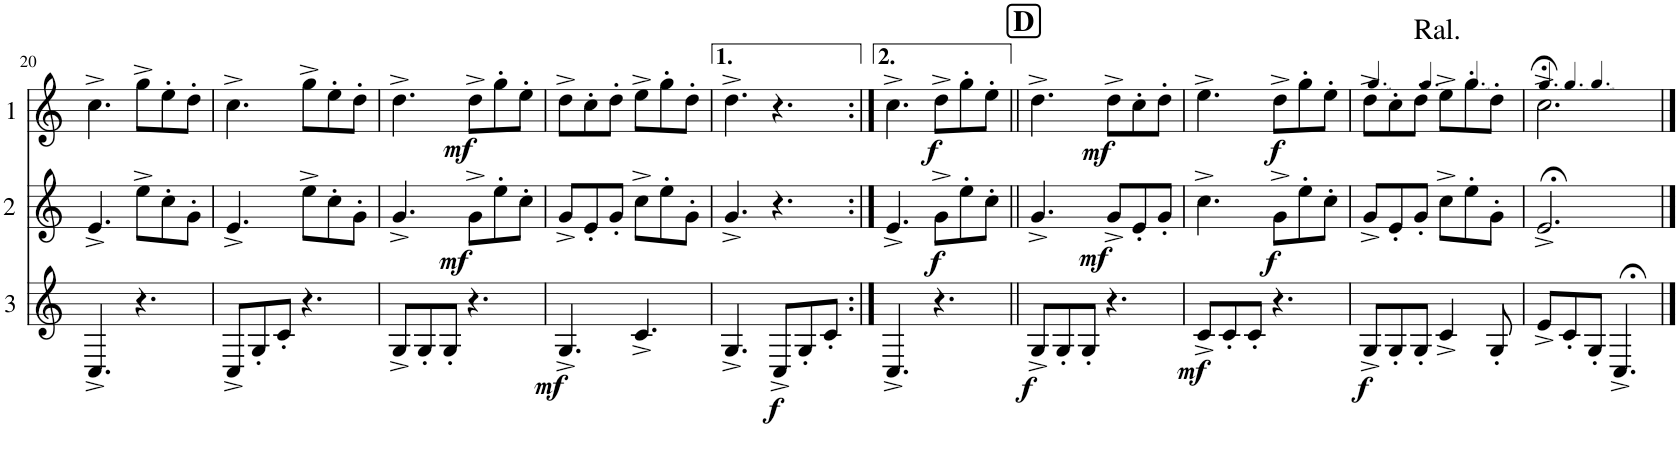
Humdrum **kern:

**kern	**dynam	**kern	**dynam	**kern	**dynam
*part3	*part3	*part2	*part2	*part1	*part1
*staff3	*staff3	*staff2	*staff2	*staff1	*staff1
*I"Cor 3	*	*I"Cor 2	*	*I"Cor 1	*
!!LO:PB:g=z
*clefG2	*	*clefG2	*	*clefG2	*
*Trd4c7	*	*Trd4c7	*	*Trd4c7	*
*k[]	*	*k[]	*	*k[]	*
*M6/8	*	*M6/8	*	*M6/8	*
=20	=20	=20	=20	=20	=20
4.C^/	.	4.e^/	.	4.cc^\	.
4.r	.	8ee^\L	.	8gg^\L	.
.	.	8cc'\	.	8ee'\	.
.	.	8g'\J	.	8dd'\J	.
=21	=21	=21	=21	=21	=21
8C^/L	.	4.e^/	.	4.cc^\	.
8G'/	.	.	.	.	.
8c'/J	.	.	.	.	.
4.r	.	8ee^\L	.	8gg^\L	.
.	.	8cc'\	.	8ee'\	.
.	.	8g'\J	.	8dd'\J	.
=22	=22	=22	=22	=22	=22
8G^/L	.	4.g^/	.	4.dd^\	.
8G'/	.	.	.	.	.
8G'/J	.	.	.	.	.
!	!LO:DY:b	!	!LO:DY:b	!	!LO:DY:b
4.r	mf	8g^\L	mf	8dd^\L	mf
.	.	8ee'\	.	8gg'\	.
.	.	8cc'\J	.	8ee'\J	.
=23	=23	=23	=23	=23	=23
4.G^/	.	8g^/L	.	8dd^\L	.
.	.	8e'/	.	8cc'\	.
.	.	8g'/J	.	8dd'\J	.
4.c^/	.	8cc^\L	.	8ee^\L	.
.	.	8ee'\	.	8gg'\	.
.	.	8g'\J	.	8dd'\J	.
=24	=24	=24	=24	=24	=24
4.G^/	.	4.g^/	.	4.dd^\	.
!	!LO:DY:b	!	!	!	!
8C^/L	f	4.r	.	4.r	.
8G'/	.	.	.	.	.
8c'/J	.	.	.	.	.
=25:|!	=25:|!	=25:|!	=25:|!	=25:|!	=25:|!
4.C^/	.	4.e^/	.	4.cc^\	.
!	!	!	!LO:DY:b	!	!LO:DY:b
4.r	.	8g^\L	f	8dd^\L	f
.	.	8ee'\	.	8gg'\	.
.	.	8cc'\J	.	8ee'\J	.
!!LO:REH:place=s1:a:B:cj:fs=14:t=D
=26||	=26||	=26||	=26||	=26||	=26||
!	!LO:DY:b	!	!	!	!
8G^/L	f	4.g^/	.	4.dd^\	.
8G'/	.	.	.	.	.
8G'/J	.	.	.	.	.
!	!	!	!LO:DY:b	!	!LO:DY:b
4.r	.	8g^/L	mf	8dd^\L	mf
.	.	8e'/	.	8cc'\	.
.	.	8g'/J	.	8dd'\J	.
=27	=27	=27	=27	=27	=27
!	!LO:DY:b	!	!	!	!
8c^/L	mf	4.cc^\	.	4.ee^\	.
8c'/	.	.	.	.	.
8c'/J	.	.	.	.	.
!	!	!	!LO:DY:b	!	!LO:DY:b
4.r	.	8g^\L	f	8dd^\L	f
.	.	8ee'\	.	8gg'\	.
.	.	8cc'\J	.	8ee'\J	.
=28	=28	=28	=28	=28	=28
*	*	*	*	*MM72	*
!	!LO:DY:b	!	!	!	!
8G^/L	f	8g^/L	.	8dd^\L	.
8G'/	.	8e'/	.	8cc'\	.
*	*	*	*	*MM68	*
!	!	!	!	!LO:TX:a:t=Ral.	!
8G'/J	.	8g'/J	.	8dd'\J	.
4c^/	.	8cc^\L	.	8ee^\L	.
*	*	*	*	*MM63	*
.	.	8ee'\	.	8gg'\	.
8G'/	.	8g'\J	.	8dd'\J	.
=29	=29	=29	=29	=29	=29
*	*	*	*	*MM57	*
*	*	*	*	*^	*
*	*	*	*	*	*^	*
8e^/L	.	2.e;<^/	.	2.cc;<^\	8ryy	4ryy	.
*	*	*	*	*MM51	*	*	*
8c'/	.	.	.	.	2ryy	.	.
*	*	*	*	*MM38	*	*	*
8G'/J	.	.	.	.	.	2ryy	.
4.C;<^/	.	.	.	.	.	.	.
.	.	.	.	.	8ryy	.	.
*	*	*	*	*v	*v	*v	*
==	==	==	==	==	==
*-	*-	*-	*-	*-	*-
